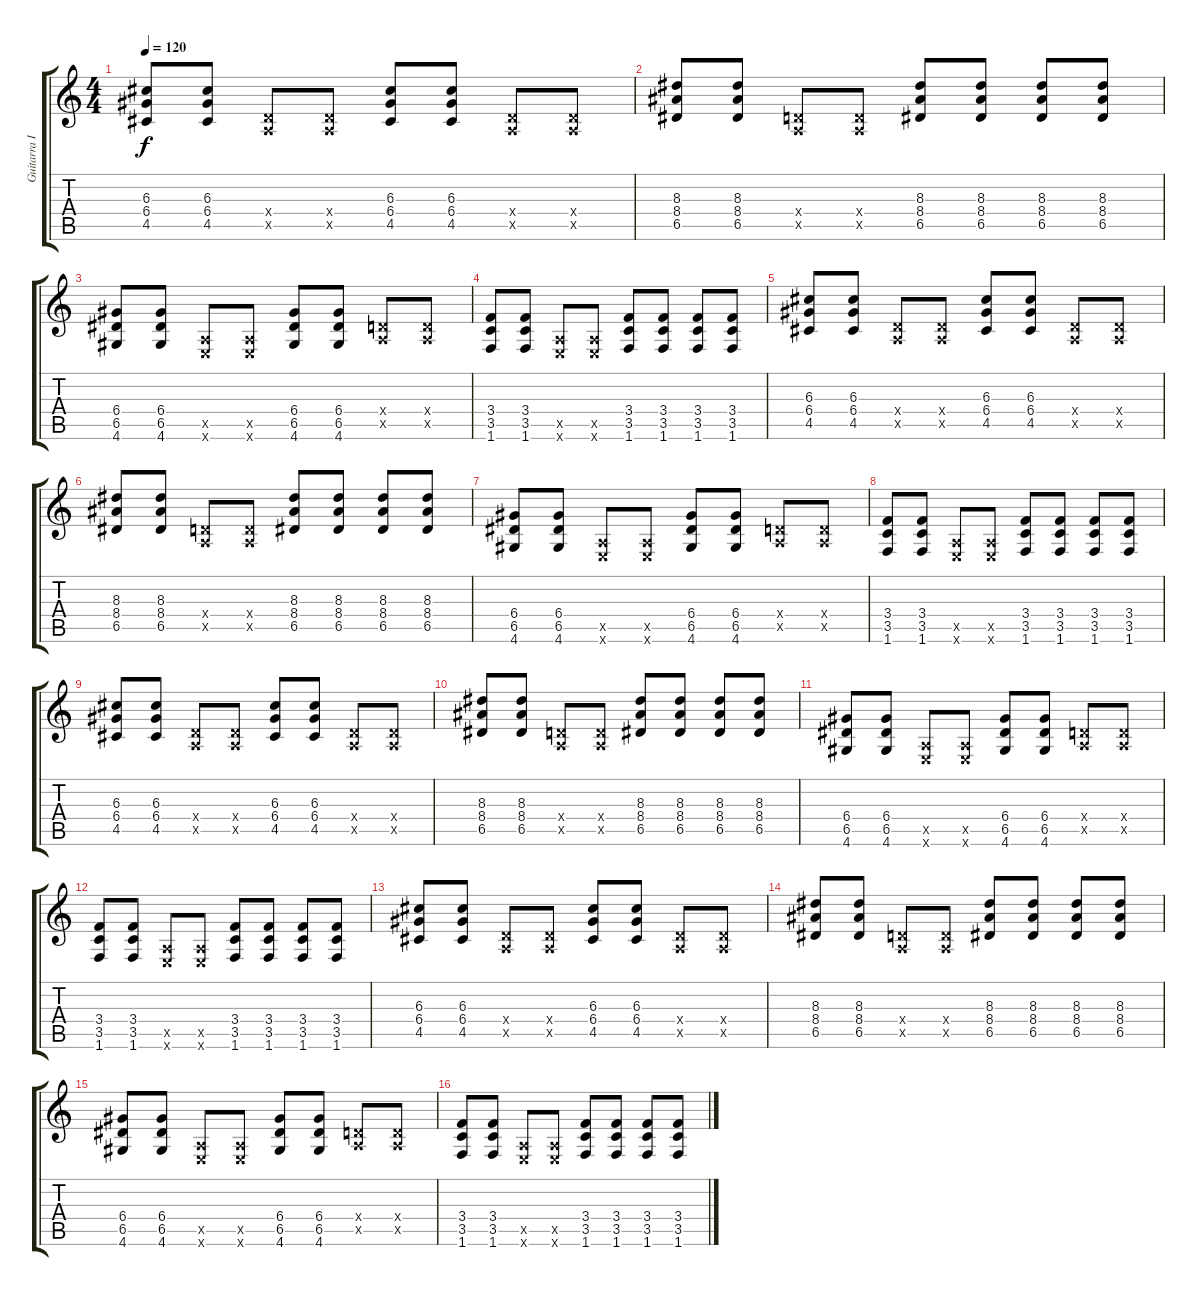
\track ("Guitarra III" "Guitarra I") {instrument distortionguitar}
\staff {score tabs}
\tuning (E4 B3 G3 D3 A2 E2) {hide}
\ts (4 4)
\tempo 120
\clef g2
\ks c
(6.3 6.4 4.5).8{dy f} (6.3 6.4 4.5).8 (0.4{x} 0.5{x}).8 (0.4{x} 0.5{x}).8 (6.3 6.4 4.5).8 (6.3 6.4 4.5).8 (0.4{x} 0.5{x}).8 (0.4{x} 0.5{x}).8 |
(8.3 8.4 6.5).8 (8.3 8.4 6.5).8 (0.4{x} 0.5{x}).8 (0.4{x} 0.5{x}).8 (8.3 8.4 6.5).8 (8.3 8.4 6.5).8 (8.3 8.4 6.5).8 (8.3 8.4 6.5).8 |
(6.4 6.5 4.6).8 (6.4 6.5 4.6).8 (0.5{x} 0.6{x}).8 (0.5{x} 0.6{x}).8 (6.4 6.5 4.6).8 (6.4 6.5 4.6).8 (0.4{x} 0.5{x}).8 (0.4{x} 0.5{x}).8 |
(3.4 3.5 1.6).8 (3.4 3.5 1.6).8 (0.5{x} 0.6{x}).8 (0.5{x} 0.6{x}).8 (3.4 3.5 1.6).8 (3.4 3.5 1.6).8 (3.4 3.5 1.6).8 (3.4 3.5 1.6).8 |
(6.3 6.4 4.5).8 (6.3 6.4 4.5).8 (0.4{x} 0.5{x}).8 (0.4{x} 0.5{x}).8 (6.3 6.4 4.5).8 (6.3 6.4 4.5).8 (0.4{x} 0.5{x}).8 (0.4{x} 0.5{x}).8 |
(8.3 8.4 6.5).8 (8.3 8.4 6.5).8 (0.4{x} 0.5{x}).8 (0.4{x} 0.5{x}).8 (8.3 8.4 6.5).8 (8.3 8.4 6.5).8 (8.3 8.4 6.5).8 (8.3 8.4 6.5).8 |
(6.4 6.5 4.6).8 (6.4 6.5 4.6).8 (0.5{x} 0.6{x}).8 (0.5{x} 0.6{x}).8 (6.4 6.5 4.6).8 (6.4 6.5 4.6).8 (0.4{x} 0.5{x}).8 (0.4{x} 0.5{x}).8 |
(3.4 3.5 1.6).8 (3.4 3.5 1.6).8 (0.5{x} 0.6{x}).8 (0.5{x} 0.6{x}).8 (3.4 3.5 1.6).8 (3.4 3.5 1.6).8 (3.4 3.5 1.6).8 (3.4 3.5 1.6).8 |
(6.3 6.4 4.5).8 (6.3 6.4 4.5).8 (0.4{x} 0.5{x}).8 (0.4{x} 0.5{x}).8 (6.3 6.4 4.5).8 (6.3 6.4 4.5).8 (0.4{x} 0.5{x}).8 (0.4{x} 0.5{x}).8 |
(8.3 8.4 6.5).8 (8.3 8.4 6.5).8 (0.4{x} 0.5{x}).8 (0.4{x} 0.5{x}).8 (8.3 8.4 6.5).8 (8.3 8.4 6.5).8 (8.3 8.4 6.5).8 (8.3 8.4 6.5).8 |
(6.4 6.5 4.6).8 (6.4 6.5 4.6).8 (0.5{x} 0.6{x}).8 (0.5{x} 0.6{x}).8 (6.4 6.5 4.6).8 (6.4 6.5 4.6).8 (0.4{x} 0.5{x}).8 (0.4{x} 0.5{x}).8 |
(3.4 3.5 1.6).8 (3.4 3.5 1.6).8 (0.5{x} 0.6{x}).8 (0.5{x} 0.6{x}).8 (3.4 3.5 1.6).8 (3.4 3.5 1.6).8 (3.4 3.5 1.6).8 (3.4 3.5 1.6).8 |
(6.3 6.4 4.5).8 (6.3 6.4 4.5).8 (0.4{x} 0.5{x}).8 (0.4{x} 0.5{x}).8 (6.3 6.4 4.5).8 (6.3 6.4 4.5).8 (0.4{x} 0.5{x}).8 (0.4{x} 0.5{x}).8 |
(8.3 8.4 6.5).8 (8.3 8.4 6.5).8 (0.4{x} 0.5{x}).8 (0.4{x} 0.5{x}).8 (8.3 8.4 6.5).8 (8.3 8.4 6.5).8 (8.3 8.4 6.5).8 (8.3 8.4 6.5).8 |
(6.4 6.5 4.6).8 (6.4 6.5 4.6).8 (0.5{x} 0.6{x}).8 (0.5{x} 0.6{x}).8 (6.4 6.5 4.6).8 (6.4 6.5 4.6).8 (0.4{x} 0.5{x}).8 (0.4{x} 0.5{x}).8 |
(3.4 3.5 1.6).8 (3.4 3.5 1.6).8 (0.5{x} 0.6{x}).8 (0.5{x} 0.6{x}).8 (3.4 3.5 1.6).8 (3.4 3.5 1.6).8 (3.4 3.5 1.6).8 (3.4 3.5 1.6).8
